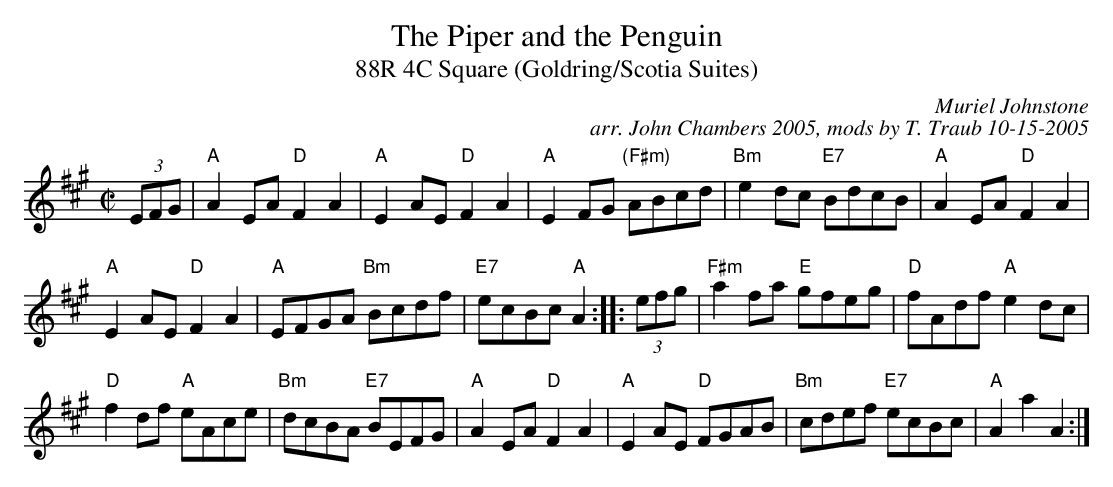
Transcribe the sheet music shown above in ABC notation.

X:1
T: The Piper and the Penguin
T: 88R 4C Square (Goldring/Scotia Suites)
C: Muriel Johnstone
C: arr. John Chambers 2005, mods by T. Traub 10-15-2005
M: C|
L: 1/8
K: A
(3EFG| "A"A2EA "D"F2A2|"A"E2AE "D"F2A2|"A"E2FG "(F#m)"ABcd | "Bm"e2dc "E7"BdcB|"A"A2EA "D"F2A2|
 "A"E2AE "D"F2A2 | "A"EFGA "Bm"Bcdf | "E7"ecBc "A"A2 :||: (3efg | "F#m"a2fa "E"gfeg | "D"fAdf "A"e2dc |
"D"f2df "A"eAce | "Bm"dcBA "E7"BEFG |"A"A2EA "D"F2A2 | "A"E2AE "D"FGAB | "Bm"cdef "E7"ecBc | "A"A2a2 A2 :|
